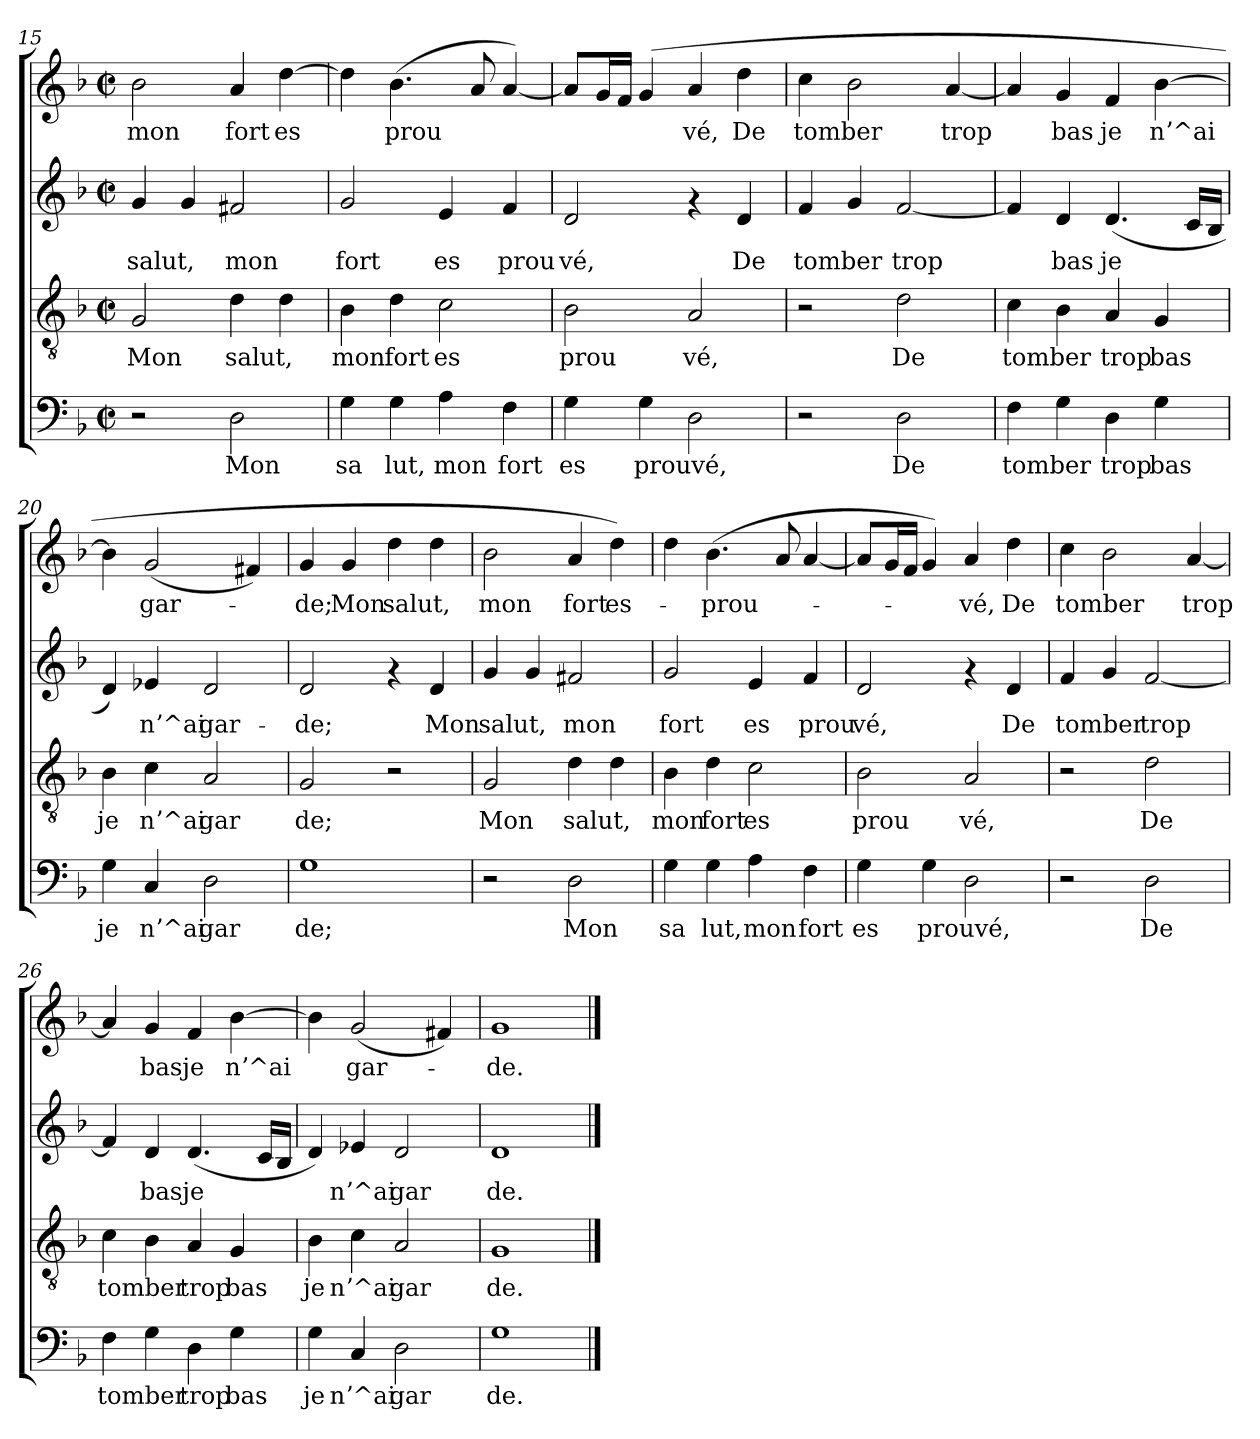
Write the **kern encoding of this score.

**kern	**text	**kern	**text	**kern	**text	**kern	**text
*part4	*part4	*part3	*part3	*part2	*part2	*part1	*part1
*staff4	*staff4	*staff3	*staff3	*staff2	*staff2	*staff1	*staff1
*clefF4	*	*clefGv2	*	*clefG2	*	*clefG2	*
*k[b-]	*	*k[b-]	*	*k[b-]	*	*k[b-]	*
*F:	*	*F:	*	*F:	*	*F:	*
*M2/2	*	*M2/2	*	*M2/2	*	*M2/2	*
*met(c|)	*	*met(c|)	*	*met(c|)	*	*met(c|)	*
=15	=15	=15	=15	=15	=15	=15	=15
!	!	!	!LO:LY:b	!	!LO:LY:b	!	!LO:LY:b
2r	.	2G/	Mon	4g/	salut,	2b-\	mon
.	.	.	.	4g/	.	.	.
!	!LO:LY:b	!	!LO:LY:b	!	!LO:LY:b	!	!LO:LY:b
2D\	Mon	4d\	salut,	2f#X/	mon	4a/	fort
!	!	!	!	!	!	!	!LO:LY:b
.	.	4d\	.	.	.	[>4dd\	es
=16	=16	=16	=16	=16	=16	=16	=16
!	!LO:LY:b	!	!LO:LY:b	!	!LO:LY:b	!	!
4G\	sa	4B-\	mon	2g/	fort	4dd\]	.
!	!LO:LY:b	!	!LO:LY:b	!	!	!	!LO:LY:b
4G\	lut,	4d\	fort	.	.	(>4.b-\	prou
!	!LO:LY:b	!	!LO:LY:b	!	!LO:LY:b	!	!
4A\	mon	2c\	es	4e/	es	.	.
.	.	.	.	.	.	8a/	.
!	!LO:LY:b	!	!	!	!LO:LY:b	!	!
4F\	fort	.	.	4f/	prou	[>4a/)	.
!!LO:PB:g=z
=17	=17	=17	=17	=17	=17	=17	=17
!	!LO:LY:b	!	!LO:LY:b	!	!LO:LY:b	!	!
4G\	es	2B-\	prou	2d/	vé,	8a/L]	.
.	.	.	.	.	.	16g/L	.
.	.	.	.	.	.	16f/JJ	.
!	!LO:LY:b	!	!	!	!	!	!
4G\	prouvé,	.	.	.	.	(<4g/	.
!	!	!	!LO:LY:b	!	!	!	!LO:LY:b
2D\	.	2A/	vé,	4rf	.	4a/	vé,
!	!	!	!	!	!LO:LY:b	!	!LO:LY:b
.	.	.	.	4d/	De	4dd\	De
=18	=18	=18	=18	=18	=18	=18	=18
!	!	!	!	!	!LO:LY:b	!	!LO:LY:b
2r	.	2r	.	4f/	tomber	4cc\	tomber
.	.	.	.	4g/	.	2b-\	.
!	!LO:LY:b	!	!LO:LY:b	!	!LO:LY:b	!	!
2D\	De	2d\	De	[<2f/	trop	.	.
!	!	!	!	!	!	!	!LO:LY:b
.	.	.	.	.	.	[<4a/	trop
=19	=19	=19	=19	=19	=19	=19	=19
!	!LO:LY:b	!	!LO:LY:b	!	!	!	!
4F\	tomber	4c\	tomber	4f/]	.	4a/]	.
!	!	!	!	!	!LO:LY:b	!	!LO:LY:b
4G\	.	4B-\	.	4d/	bas	4g/	bas
!	!LO:LY:b	!	!LO:LY:b	!	!LO:LY:b	!	!LO:LY:b
4D\	trop	4A/	trop	(<4.d/	je	4f/	je
!	!LO:LY:b	!	!LO:LY:b	!	!	!	!LO:LY:b
4G\	bas	4G/	bas	.	.	[>4b-\	nʼ^ai
.	.	.	.	16c/LL	.	.	.
.	.	.	.	16B-/JJ	.	.	.
=20	=20	=20	=20	=20	=20	=20	=20
!	!LO:LY:b	!	!LO:LY:b	!	!	!	!
4G\	je	4B-\	je	4d/)	.	4b-\]	.
!	!LO:LY:b	!	!LO:LY:b	!	!LO:LY:b	!	!LO:LY:b
4C/	nʼ^ai	4c\	nʼ^ai	4e-X/	nʼ^ai	(<2g/	gar-
!	!LO:LY:b	!	!LO:LY:b	!	!LO:LY:b	!	!
2D\	gar	2A/	gar	2d/	gar-	.	.
.	.	.	.	.	.	4f#X/)	.
=21	=21	=21	=21	=21	=21	=21	=21
!	!LO:LY:b	!	!LO:LY:b	!	!LO:LY:b	!	!LO:LY:b
1G	de;	2G/	de;	2d/	-de;	4g/	-de;
!	!	!	!	!	!	!	!LO:LY:b
.	.	.	.	.	.	4g/	Mon
!	!	!	!	!	!	!	!LO:LY:b
.	.	2r	.	4rf	.	4dd\	salut,
!	!	!	!	!	!LO:LY:b	!	!
.	.	.	.	4d/	Mon	4dd\	.
=22	=22	=22	=22	=22	=22	=22	=22
!	!	!	!LO:LY:b	!	!LO:LY:b	!	!LO:LY:b
2r	.	2G/	Mon	4g/	salut,	2b-\	mon
.	.	.	.	4g/	.	.	.
!	!LO:LY:b	!	!LO:LY:b	!	!LO:LY:b	!	!LO:LY:b
2D\	Mon	4d\	salut,	2f#X/	mon	4a/	fort
!	!	!	!	!	!	!	!LO:LY:b
.	.	4d\	.	.	.	4dd\)	es-
!!LO:LB:g=z
=23	=23	=23	=23	=23	=23	=23	=23
!	!LO:LY:b	!	!LO:LY:b	!	!LO:LY:b	!	!
4G\	sa	4B-\	mon	2g/	fort	4dd\	.
!	!LO:LY:b	!	!LO:LY:b	!	!	!	!LO:LY:b
4G\	lut,	4d\	fort	.	.	(>4.b-\	-prou-
!	!LO:LY:b	!	!LO:LY:b	!	!LO:LY:b	!	!
4A\	mon	2c\	es	4e/	es	.	.
.	.	.	.	.	.	8a/	.
!	!LO:LY:b	!	!	!	!LO:LY:b	!	!
4F\	fort	.	.	4f/	prou	[<4a/	.
=24	=24	=24	=24	=24	=24	=24	=24
!	!LO:LY:b	!	!LO:LY:b	!	!LO:LY:b	!	!
4G\	es	2B-\	prou	2d/	vé,	8a/L]	.
.	.	.	.	.	.	16g/L	.
.	.	.	.	.	.	16f/JJ	.
!	!LO:LY:b	!	!	!	!	!	!
4G\	prouvé,	.	.	.	.	4g/)	.
!	!	!	!LO:LY:b	!	!	!	!LO:LY:b
2D\	.	2A/	vé,	4rf	.	4a/	-vé,
!	!	!	!	!	!LO:LY:b	!	!LO:LY:b
.	.	.	.	4d/	De	4dd\	De
=25	=25	=25	=25	=25	=25	=25	=25
!	!	!	!	!	!LO:LY:b	!	!LO:LY:b
2r	.	2r	.	4f/	tomber	4cc\	tomber
.	.	.	.	4g/	.	2b-\	.
!	!LO:LY:b	!	!LO:LY:b	!	!LO:LY:b	!	!
2D\	De	2d\	De	[<2f/	trop	.	.
!	!	!	!	!	!	!	!LO:LY:b
.	.	.	.	.	.	[<4a/	trop
=26	=26	=26	=26	=26	=26	=26	=26
!	!LO:LY:b	!	!LO:LY:b	!	!	!	!
4F\	tomber	4c\	tomber	4f/]	.	4a/]	.
!	!	!	!	!	!LO:LY:b	!	!LO:LY:b
4G\	.	4B-\	.	4d/	bas	4g/	bas
!	!LO:LY:b	!	!LO:LY:b	!	!LO:LY:b	!	!LO:LY:b
4D\	trop	4A/	trop	(<4.d/	je	4f/	je
!	!LO:LY:b	!	!LO:LY:b	!	!	!	!LO:LY:b
4G\	bas	4G/	bas	.	.	[>4b-\	nʼ^ai
.	.	.	.	16c/LL	.	.	.
.	.	.	.	16B-/JJ	.	.	.
=27	=27	=27	=27	=27	=27	=27	=27
!	!LO:LY:b	!	!LO:LY:b	!	!	!	!
4G\	je	4B-\	je	4d/)	.	4b-\]	.
!	!LO:LY:b	!	!LO:LY:b	!	!LO:LY:b	!	!LO:LY:b
4C/	nʼ^ai	4c\	nʼ^ai	4e-X/	nʼ^ai	(<2g/	gar-
!	!LO:LY:b	!	!LO:LY:b	!	!LO:LY:b	!	!
2D\	gar	2A/	gar	2d/	gar	.	.
.	.	.	.	.	.	4f#X/)	.
=28	=28	=28	=28	=28	=28	=28	=28
!	!LO:LY:b	!	!LO:LY:b	!	!LO:LY:b	!	!LO:LY:b
1G	de.	1G	de.	1d	de.	1g	-de.
==	==	==	==	==	==	==	==
*-	*-	*-	*-	*-	*-	*-	*-
